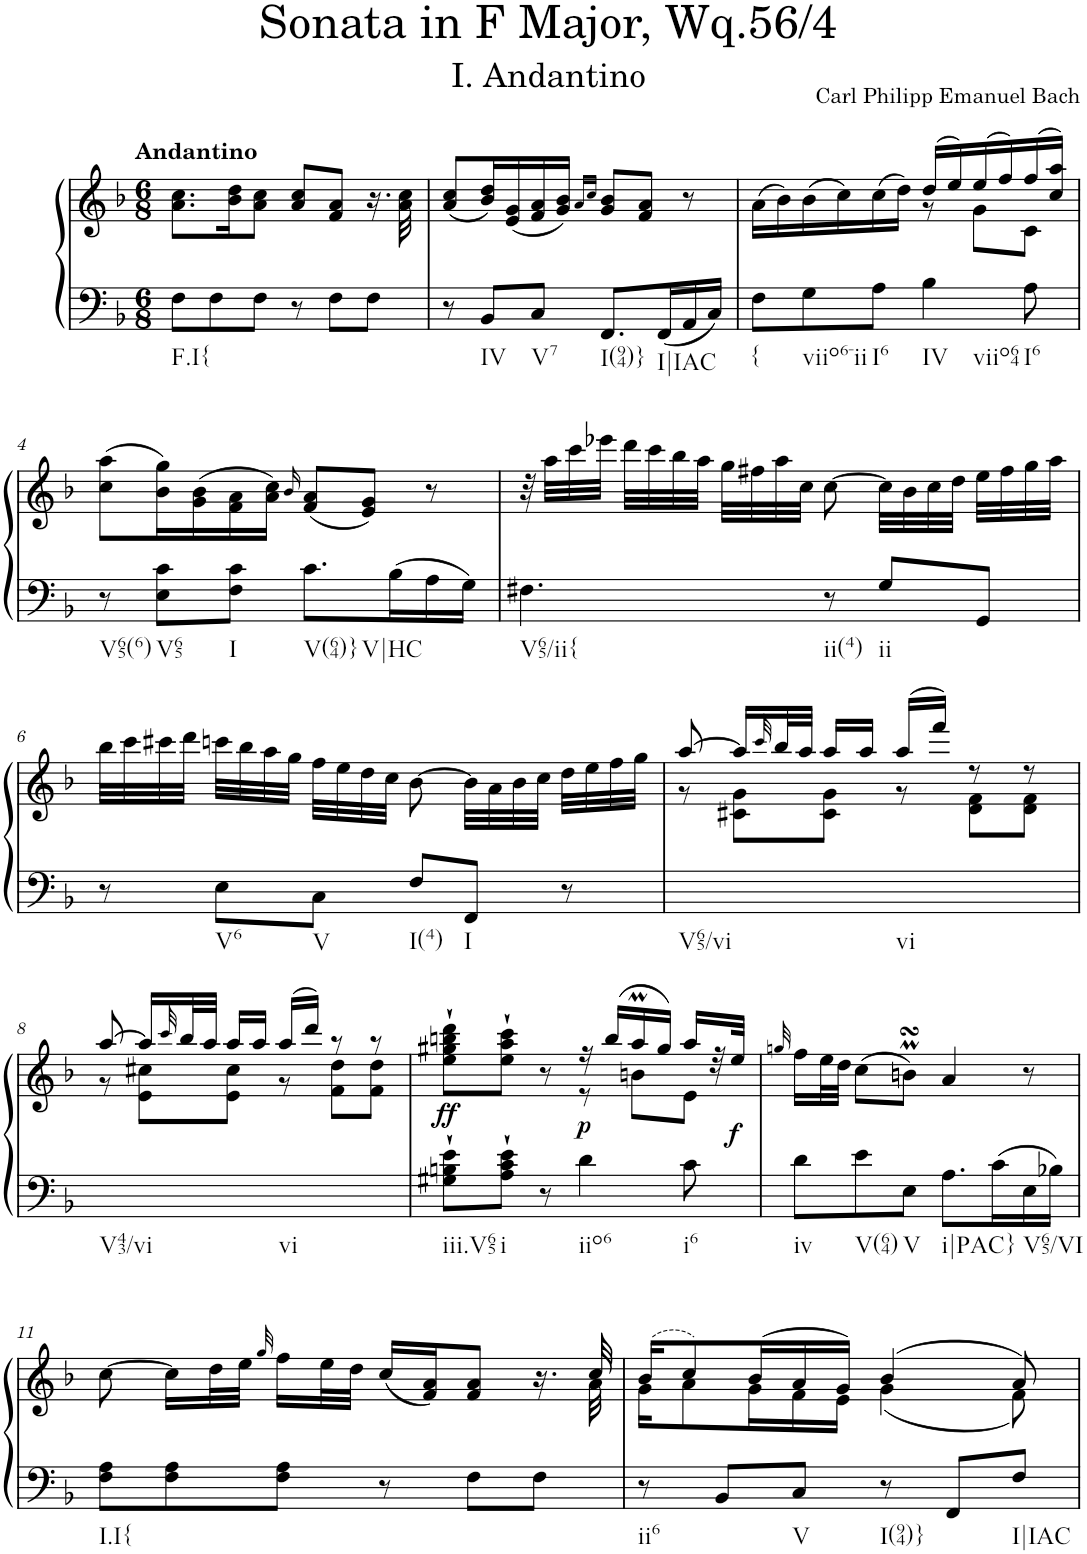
**kern	**kern	**dynam
*part1	*part1	*part1
*staff2	*staff1	*staff1/2
*I"Harpsichord	*	*
*I'Hch.	*	*
*clefF4	*clefG2	*
*k[b-]	*k[b-]	*
*F:	*F:	*
*M6/8	*M6/8	*
=1	=1	=1
!	!LO:TX:a:B:t=Andantino	!
!LO:TX:b:t=F.I{	!	!
8F\L	8.a\ 8.cc\L	.
8F\	.	.
.	16b-\ 16dd\K	.
8F\J	8a\ 8cc\J	.
8r	8a/ 8cc/L	.
8F\L	8f/ 8a/J	.
8F\J	16.r	.
.	32a\ 32cc\	.
=2	=2	=2
8r	(<8a/ 8cc/L	.
!LO:TX:b:t=IV	!	!
8BB-/L	16b-/ 16dd/L)	.
.	(<16e/ 16g/	.
!LO:TX:b:t=V7	!	!
8C/J	16f/ 16a/	.
.	16g/ 16b-/JJ)	.
.	16qa/LL	.
.	16qcc/JJ	.
!LO:TX:b:t=I(94)}	!	!
8.FF/L	8g/ 8b-/L	.
.	8f/ 8a/J	.
!LO:TX:b:t=I|IAC	!	!
16FF/L	.	.
16AA/	8r	.
16C/JJ	.	.
=3	=3	=3
*	*^	*
!LO:TX:b:t={	!	!	!
8F\L	(>16a\LL	4.ryy	.
.	16b-\)	.	.
!LO:TX:b:t=viio6-ii	!	!	!
8G\	(>16b-\	.	.
.	16cc\)	.	.
!LO:TX:b:t=I6	!	!	!
8A\J	(>16cc\	.	.
.	16dd\JJ)	.	.
!LO:TX:b:t=IV	!	!	!
!LO:TX:b:t=viio64	!	!	!
4B-\	(>16dd/LL	8r	.
.	16ee/)	.	.
.	(>16ee/	8g\L	.
.	16ff/)	.	.
!LO:TX:b:t=I6	!	!	!
8A\	(>16ff/	8c\J	.
.	16cc/ 16aa/JJ)	.	.
*	*v	*v	*
!!LO:LB:g=z
=4	=4	=4
!LO:TX:b:t=V65(6)	!	!
8r	(>8cc\ 8aa\L	.
!LO:TX:b:t=V65	!	!
8E\ 8c\L	16b-\ 16gg\L)	.
.	(>16g\ 16b-\	.
!LO:TX:b:t=I	!	!
8F\ 8c\J	16f\ 16a\	.
.	16a\ 16cc\JJ)	.
.	16qb-/	.
!LO:TX:b:t=V(64)}	!	!
!LO:TX:b:t=V|HC	!	!
8.c\L	(<8f/ 8a/L	.
.	8e/ 8g/J)	.
16B-\L	.	.
16A\	8r	.
16G\JJ	.	.
=5	=5	=5
!LO:TX:b:t=V65/ii{	!	!
4.F#X\	32r	.
.	32aa\LLL	.
.	32ccc\	.
.	32eee-X\JJJ	.
.	32ddd\LLL	.
.	32ccc\	.
.	32bb-\	.
.	32aa\JJJ	.
.	32gg\LLL	.
.	32ff#X\	.
.	32aa\	.
.	32cc\JJJ	.
!LO:TX:b:t=ii(4)	!	!
8r	[8cc\	.
!LO:TX:b:t=ii	!	!
8G/L	32cc\LLL]	.
.	32b-\	.
.	32cc\	.
.	32dd\JJJ	.
8GG/J	32ee\LLL	.
.	32ff#\	.
.	32gg\	.
.	32aa\JJJ	.
!!LO:LB:g=z
=6	=6	=6
8r	32bb-\LLL	.
.	32ccc\	.
.	32ccc#X\	.
.	32ddd\JJJ	.
!LO:TX:b:t=V6	!	!
8E\L	32cccn\LLL	.
.	32bb-\	.
.	32aa\	.
.	32gg\JJJ	.
!LO:TX:b:t=V	!	!
8C\J	32ff\LLL	.
.	32ee\	.
.	32dd\	.
.	32cc\JJJ	.
!LO:TX:b:t=I(4)	!	!
8F/L	[8b-\	.
!LO:TX:b:t=I	!	!
8FF/J	32b-\LLL]	.
.	32a\	.
.	32b-\	.
.	32cc\JJJ	.
8r	32dd\LLL	.
.	32ee\	.
.	32ff\	.
.	32gg\JJJ	.
=7	=7	=7
*	*^	*
!LO:TX:b:t=V65/vi	!	!	!
!LO:TX:b:t=vi	!	!	!
2.ryy	[8aa/	8r	.
.	16aa/LL]	8c#X\ 8g\L	.
.	32qccc/	.	.
.	32bb-/L	.	.
.	32aa/JJJ	.	.
.	16aa/LL	8c#\ 8g\J	.
.	16aa/JJ	.	.
.	(>16aa/LL	8r	.
.	16fff/JJ)	.	.
.	8r	8d\ 8f\L	.
.	8r	8d\ 8f\J	.
!!LO:LB:g=z	!!
=8	=8	=8	=8
!LO:TX:b:t=V43/vi	!	!	!
!LO:TX:b:t=vi	!	!	!
2.ryy	[8aa/	8r	.
.	16aa/LL]	8e\ 8cc#X\L	.
.	32qccc/	.	.
.	32bb-/L	.	.
.	32aa/JJJ	.	.
.	16aa/LL	8e\ 8cc#\J	.
.	16aa/JJ	.	.
.	(>16aa/LL	8r	.
.	16ddd/JJ)	.	.
.	8r	8f\ 8dd\L	.
.	8r	8f\ 8dd\J	.
=9	=9	=9	=9
!LO:TX:b:t=iii.V65	!	!	!
!	!	!	!LO:DY:b
8G#X\` 8Bn\` 8e\`L	8ee\` 8gg#X\` 8bbn\` 8ddd\`L	4.ryy	ff
!LO:TX:b:t=i	!	!	!
8A\` 8c\` 8e\`J	8ee\` 8aa\` 8ccc\`J	.	.
8r	8r	.	.
!LO:TX:b:t=iio6	!	!	!
!	!	!	!LO:DY:b
4d\	16r	8r	p
.	(>16bb/LL	.	.
.	16aam/	8bn\L	.
.	16gg#/JJ)	.	.
!LO:TX:b:t=i6	!	!	!
8c\	16aa/LL	8e\J	.
.	32r	.	.
!	!	!	!LO:DY:b
.	32ee/JJJ	.	f
*	*v	*v	*
=10	=10	=10
.	32qggn/	.
!LO:TX:b:t=iv	!	!
8d\L	16ff\LL	.
.	32ee\L	.
.	32dd\JJJ	.
!LO:TX:b:t=V(64)	!	!
8e\	(>8cc\L	.
!LO:TX:b:t=V	!	!
8E\J	8bnsSsSm\J)	.
!LO:TX:b:t=i|PAC}	!	!
8.A\L	4a/	.
16c\L	.	.
!LO:TX:b:t=V65/VI	!	!
16E\	8r	.
16B-X\JJ	.	.
!!LO:LB:g=z
=11	=11	=11
*	*^	*
!LO:TX:b:t=I.I{	!	!	!
8F\ 8A\L	[8cc\	8..ryy	.
8F\ 8A\	16cc\LL]	.	.
.	32dd\L	.	.
*	*v	*v	*
.	32ee\JJJ	.
.	32qgg/	.
8F\ 8A\J	16ff\LL	.
.	32ee\L	.
.	32dd\JJJ	.
8r	(<16cc/LL	.
.	16f/ 16a/J)	.
8F\L	8f/ 8a/J	.
8F\J	16.r	.
*	*^	*
.	32cc/	32a\	.
=12	=12	=12	=12
!LO:TX:b:t=ii6	!	!	!
8r	(>16b-/KL	16g\KL	.
.	8cc/)	8a\	.
8BB-/L	.	.	.
.	(>16b-/L	16g\L	.
!LO:TX:b:t=V	!	!	!
8C/J	16a/	16f\	.
.	16g/JJ)	16e\JJ	.
!LO:TX:b:t=I(94)}	!	!	!
8r	(>4b-/	(<4g\	.
8FF/L	.	.	.
!LO:TX:b:t=I|IAC	!	!	!
8F/J	8a/)	8f\)	.
*	*v	*v	*
=	=	=
*-	*-	*-
